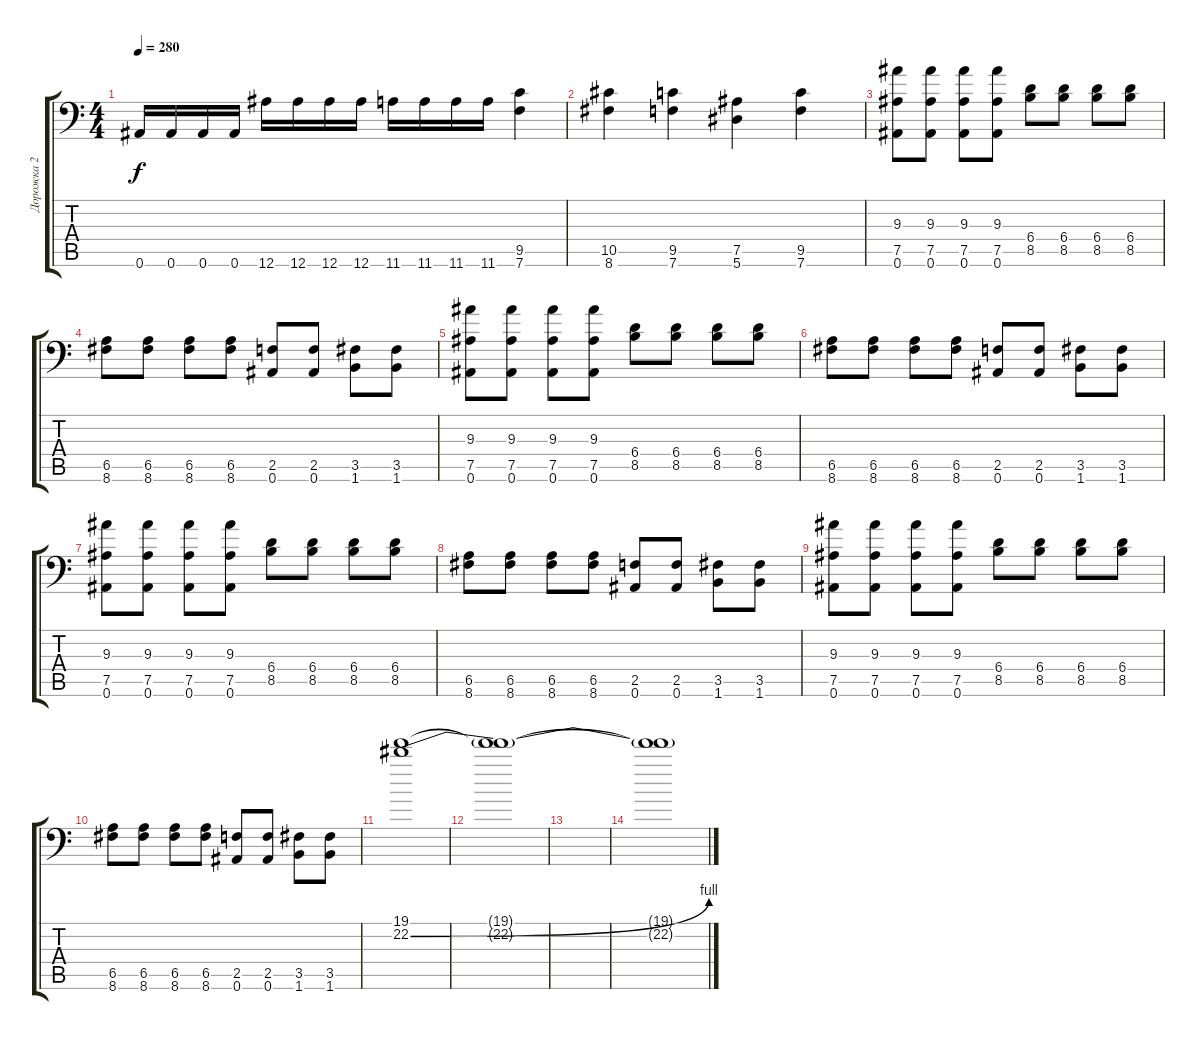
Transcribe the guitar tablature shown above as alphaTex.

\track ("Дорожка 2" "Дорожка 2") {instrument distortionguitar}
\staff {score tabs}
\tuning (Bb3 F3 Db3 Ab2 Eb2 Bb1) {hide}
\ts (4 4)
\tempo 280
\clef f4
\ks c
0.6.16{dy f} 0.6.16 0.6.16 0.6.16 12.6.16 12.6.16 12.6.16 12.6.16 11.6.16 11.6.16 11.6.16 11.6.16 (9.5 7.6).4 |
(10.5 8.6).4 (9.5 7.6).4 (7.5 5.6).4 (9.5 7.6).4 |
(9.3 7.5 0.6).8 (9.3 7.5 0.6).8 (9.3 7.5 0.6).8 (9.3 7.5 0.6).8 (6.4 8.5).8 (6.4 8.5).8 (6.4 8.5).8 (6.4 8.5).8 |
(6.5 8.6).8 (6.5 8.6).8 (6.5 8.6).8 (6.5 8.6).8 (2.5 0.6).8 (2.5 0.6).8 (3.5 1.6).8 (3.5 1.6).8 |
(9.3 7.5 0.6).8 (9.3 7.5 0.6).8 (9.3 7.5 0.6).8 (9.3 7.5 0.6).8 (6.4 8.5).8 (6.4 8.5).8 (6.4 8.5).8 (6.4 8.5).8 |
(6.5 8.6).8 (6.5 8.6).8 (6.5 8.6).8 (6.5 8.6).8 (2.5 0.6).8 (2.5 0.6).8 (3.5 1.6).8 (3.5 1.6).8 |
(9.3 7.5 0.6).8 (9.3 7.5 0.6).8 (9.3 7.5 0.6).8 (9.3 7.5 0.6).8 (6.4 8.5).8 (6.4 8.5).8 (6.4 8.5).8 (6.4 8.5).8 |
(6.5 8.6).8 (6.5 8.6).8 (6.5 8.6).8 (6.5 8.6).8 (2.5 0.6).8 (2.5 0.6).8 (3.5 1.6).8 (3.5 1.6).8 |
(9.3 7.5 0.6).8 (9.3 7.5 0.6).8 (9.3 7.5 0.6).8 (9.3 7.5 0.6).8 (6.4 8.5).8 (6.4 8.5).8 (6.4 8.5).8 (6.4 8.5).8 |
(6.5 8.6).8 (6.5 8.6).8 (6.5 8.6).8 (6.5 8.6).8 (2.5 0.6).8 (2.5 0.6).8 (3.5 1.6).8 (3.5 1.6).8 |
(19.1 22.2{be (bend 0 0 60 4)}).1 |
(19.1{t} 22.2{t}).1 |
|
(19.1{t} 22.2{t}).1
